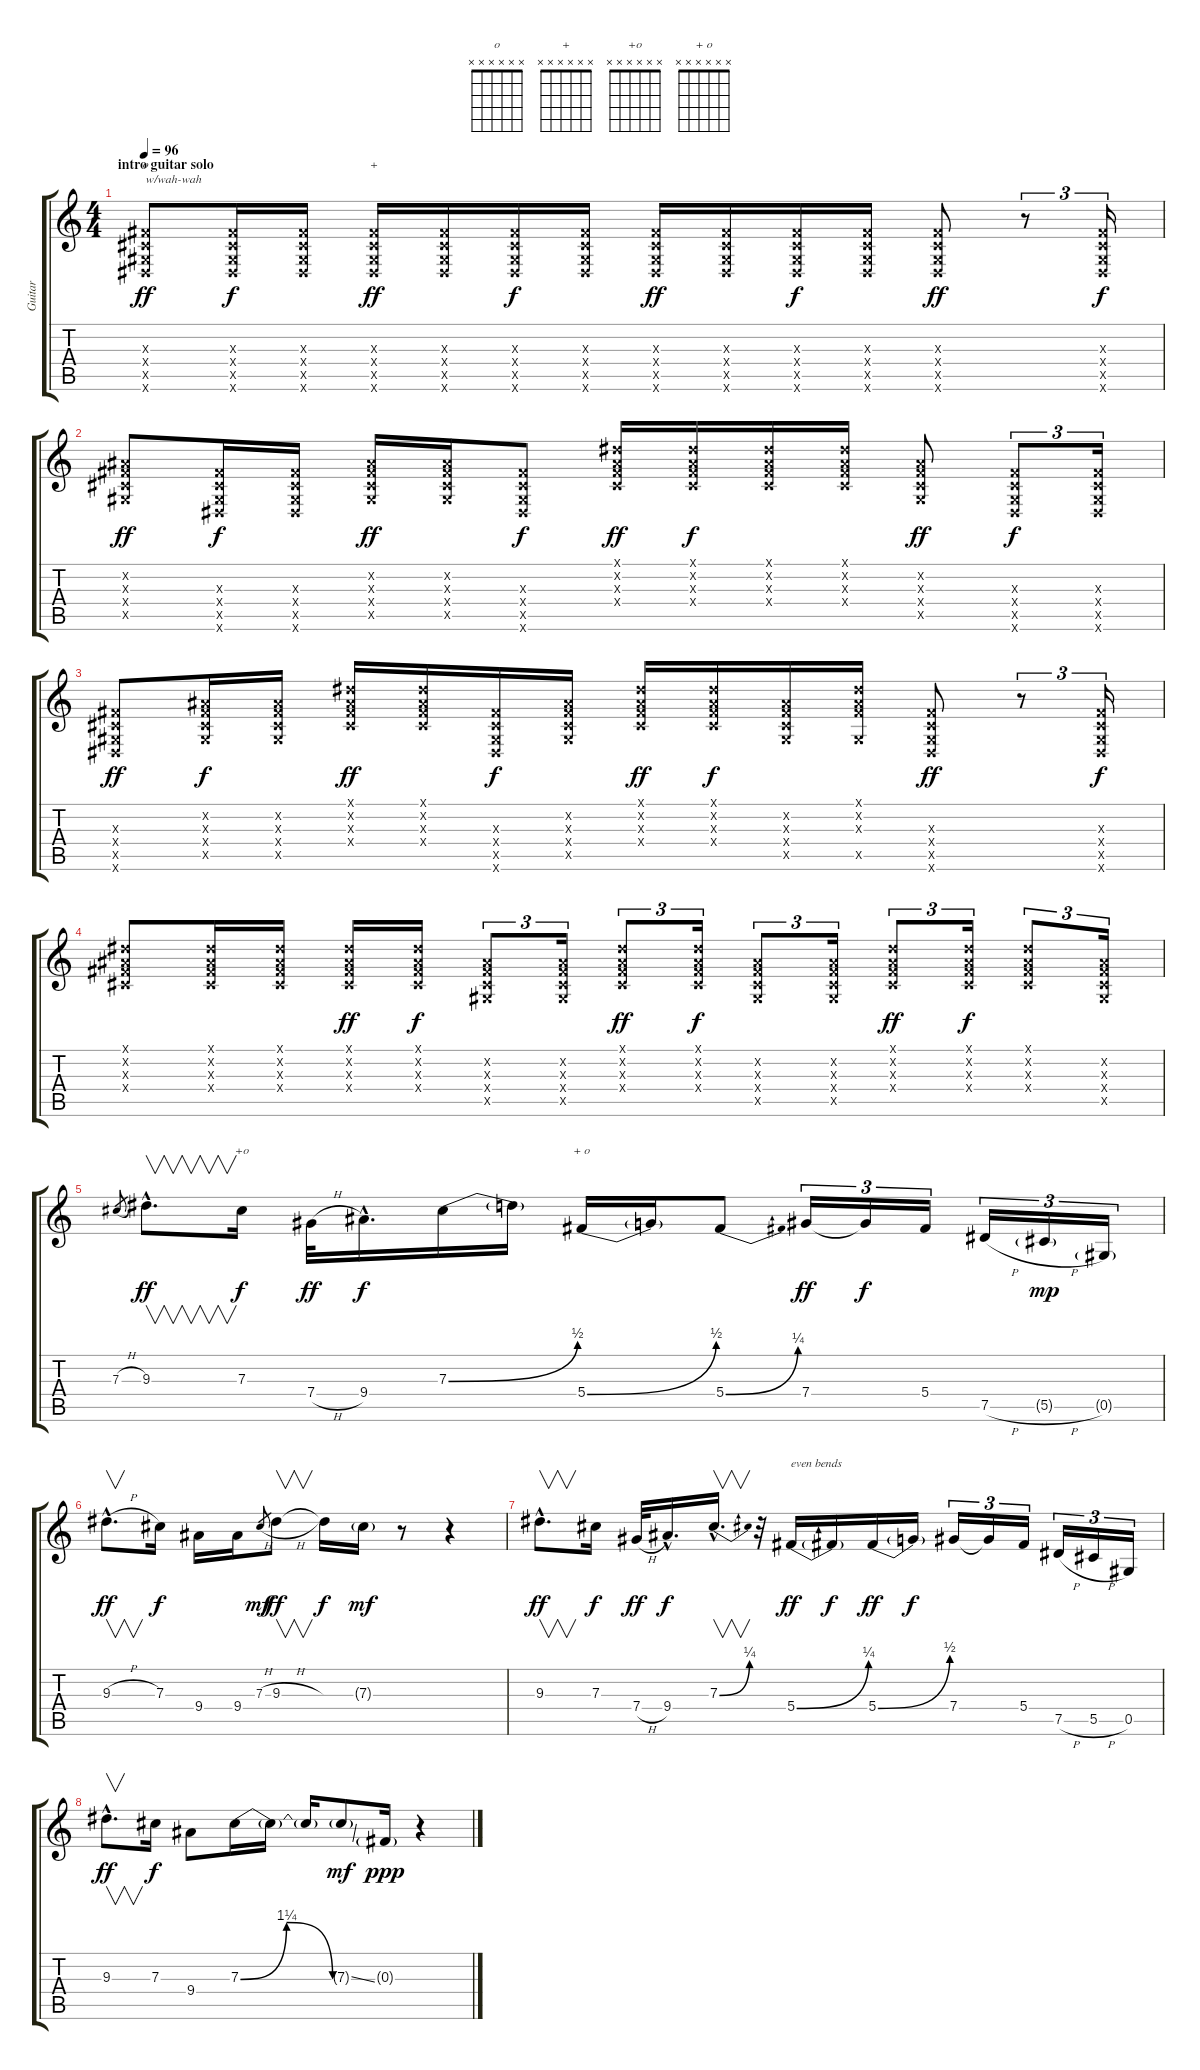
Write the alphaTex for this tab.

\track ("Guitar" "Guitar") {instrument overdrivenguitar}
\staff {score tabs}
\tuning (Eb4 Bb3 Gb3 Db3 Ab2 Eb2) {hide}
\chord ("o" x x x x x x) {firstfret 0}
\chord ("+" x x x x x x) {firstfret 0}
\chord ("+o" x x x x x x) {firstfret 0}
\chord ("+ o" x x x x x x) {firstfret 0}
\ts (4 4)
\section ("" "intro guitar solo")
\tempo 96
\clef g2
\ks c
(0.3{x} 0.4{x} 0.5{x} 0.6{x}).8{ch "o" txt "w/wah-wah" dy ff instrument overdrivenguitar} (0.3{x} 0.4{x} 0.5{x} 0.6{x}).16{dy f} (0.3{x} 0.4{x} 0.5{x} 0.6{x}).16 (0.3{x} 0.4{x} 0.5{x} 0.6{x}).16{ch "+" dy ff} (0.3{x} 0.4{x} 0.5{x} 0.6{x}).16 (0.3{x} 0.4{x} 0.5{x} 0.6{x}).16{dy f} (0.3{x} 0.4{x} 0.5{x} 0.6{x}).16 (0.3{x} 0.4{x} 0.5{x} 0.6{x}).16{dy ff} (0.3{x} 0.4{x} 0.5{x} 0.6{x}).16 (0.3{x} 0.4{x} 0.5{x} 0.6{x}).16{dy f} (0.3{x} 0.4{x} 0.5{x} 0.6{x}).16 (0.3{x} 0.4{x} 0.5{x} 0.6{x}).8{dy ff} r.8{tu (3 2)} (0.3{x} 0.4{x} 0.5{x} 0.6{x}).16{tu (3 2) dy f} |
(0.2{x} 0.3{x} 0.4{x} 0.5{x}).8{dy ff} (0.3{x} 0.4{x} 0.5{x} 0.6{x}).16{dy f} (0.3{x} 0.4{x} 0.5{x} 0.6{x}).16 (0.2{x} 0.3{x} 0.4{x} 0.5{x}).16{dy ff} (0.2{x} 0.3{x} 0.4{x} 0.5{x}).16 (0.3{x} 0.4{x} 0.5{x} 0.6{x}).8{dy f} (0.1{x} 0.2{x} 0.3{x} 0.4{x}).16{dy ff} (0.1{x} 0.2{x} 0.3{x} 0.4{x}).16{dy f} (0.1{x} 0.2{x} 0.3{x} 0.4{x}).16 (0.1{x} 0.2{x} 0.3{x} 0.4{x}).16 (0.2{x} 0.3{x} 0.4{x} 0.5{x}).8{dy ff} (0.3{x} 0.4{x} 0.5{x} 0.6{x}).8{tu (3 2) dy f} (0.3{x} 0.4{x} 0.5{x} 0.6{x}).16{tu (3 2)} |
(0.3{x} 0.4{x} 0.5{x} 0.6{x}).8{dy ff} (0.2{x} 0.3{x} 0.4{x} 0.5{x}).16{dy f} (0.2{x} 0.3{x} 0.4{x} 0.5{x}).16 (0.1{x} 0.2{x} 0.3{x} 0.4{x}).16{dy ff} (0.1{x} 0.2{x} 0.3{x} 0.4{x}).16 (0.3{x} 0.4{x} 0.5{x} 0.6{x}).16{dy f} (0.2{x} 0.3{x} 0.4{x} 0.5{x}).16 (0.1{x} 0.2{x} 0.3{x} 0.4{x}).16{dy ff} (0.1{x} 0.2{x} 0.3{x} 0.4{x}).16{dy f} (0.2{x} 0.3{x} 0.4{x} 0.5{x}).16 (0.1{x} 0.2{x} 0.3{x} 0.5{x}).16 (0.3{x} 0.4{x} 0.5{x} 0.6{x}).8{dy ff} r.8{tu (3 2)} (0.3{x} 0.4{x} 0.5{x} 0.6{x}).16{tu (3 2) dy f} |
(0.1{x} 0.2{x} 0.3{x} 0.4{x}).8 (0.1{x} 0.2{x} 0.3{x} 0.4{x}).16 (0.1{x} 0.2{x} 0.3{x} 0.4{x}).16 (0.1{x} 0.2{x} 0.3{x} 0.4{x}).16{dy ff} (0.1{x} 0.2{x} 0.3{x} 0.4{x}).16{dy f} (0.2{x} 0.3{x} 0.4{x} 0.5{x}).8{tu (3 2)} (0.2{x} 0.3{x} 0.4{x} 0.5{x}).16{tu (3 2)} (0.1{x} 0.2{x} 0.3{x} 0.4{x}).8{tu (3 2) dy ff} (0.1{x} 0.2{x} 0.3{x} 0.4{x}).16{tu (3 2) dy f} (0.2{x} 0.3{x} 0.4{x} 0.5{x}).8{tu (3 2)} (0.2{x} 0.3{x} 0.4{x} 0.5{x}).16{tu (3 2)} (0.1{x} 0.2{x} 0.3{x} 0.4{x}).8{tu (3 2) dy ff} (0.1{x} 0.2{x} 0.3{x} 0.4{x}).16{tu (3 2) dy f} (0.1{x} 0.2{x} 0.3{x} 0.4{x}).8{tu (3 2)} (0.2{x} 0.3{x} 0.4{x} 0.5{x}).16{tu (3 2)} |
7.3{h}.8{gr} 9.3{hac}.8{v d dy ff} 7.3.16{ch "+o" dy f} 7.4{h}.32{dy ff} 9.4{hac}.16{d dy f} 7.3{be (bend 0 0 60 2)}.16 7.3{t}.16 5.4{be (bend 0 0 60 2)}.16{ch "+ o"} 5.4{t}.16 5.4{be (bend 0 0 60 1)}.8 7.4.16{tu (3 2) dy ff} 7.4{t}.16{tu (3 2) dy f} 5.4.16{tu (3 2)} 7.5{h}.16{tu (3 2)} 5.5{h g}.16{tu (3 2) dy mp} 0.5{g}.16{tu (3 2)} |
9.3{h hac}.8{v d dy ff} 7.3.16{dy f} 9.4.16 9.4.16 7.3{h}.8{gr dy mf} 9.3{h}.8{v dy ff} 9.3{t}.16{dy f} 7.3{g}.16{dy mf} r.8 r.4 |
9.3{hac}.8{v d dy ff} 7.3.16{dy f} 7.4{h}.32{dy ff} 9.4{hac}.16{d dy f} 7.3{be (bend 0 0 60 1) hac}.16{v d} r.32 5.4{be (bend 0 0 60 1)}.16{txt "even bends" dy ff} 5.4{t}.16{dy f} 5.4{be (bend 0 0 60 2)}.16{dy ff} 5.4{t}.16{dy f} 7.4.16{tu (3 2)} 7.4{t}.16{tu (3 2)} 5.4.16{tu (3 2)} 7.5{h}.16{tu (3 2)} 5.5{h}.16{tu (3 2)} 0.5.16{tu (3 2)} |
9.3{hac}.8{v d dy ff} 7.3.16{dy f} 9.4.8 7.3{be (bendrelease 0 0 15 5 40 5 60 0)}.16 7.3{t}.16 7.3{t}.16 7.3{ss g}.8{dy mf} 0.3{g}.16{dy ppp} r.4
